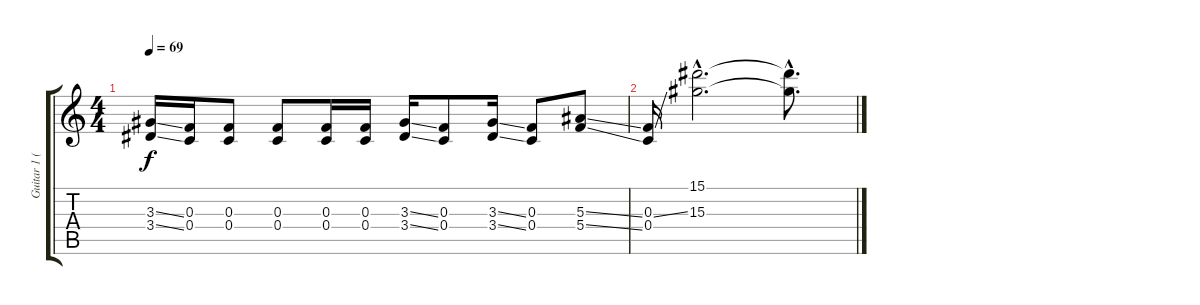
\track ("Guitar 1 (w/slide)" "Guitar 1 (") {instrument overdrivenguitar}
\staff {score tabs}
\tuning (C4 A3 F3 C3 A2 F2) {hide}
\ts (4 4)
\tempo 69
\clef g2
\ks c
(3.3{ss} 3.4{ss}).16{dy f} (0.3 0.4).16 (0.3 0.4).8 (0.3 0.4).8 (0.3 0.4).16 (0.3 0.4).16 (3.3{ss} 3.4{ss}).16 (0.3 0.4).8 (3.3{ss} 3.4{ss}).16 (0.3 0.4).8 (5.3{ss} 5.4{ss}).8 |
(0.3{ss} 0.4).16 (15.1{hac} 15.3{hac}).2{d} (15.1{hac t} 15.3{hac t}).8{d}
